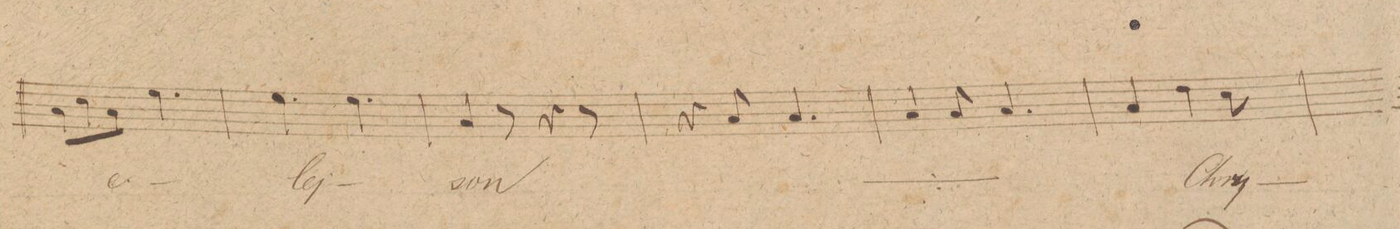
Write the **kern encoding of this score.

**kern	**text	**dynam
*I"Baſso	*	*
*clefF4	*	*
*k[]	*	*
*M6/8	*	*
8C\L	.	.
8E\	.	.
8C\J	-e-	.
4.G\	.	.
=66	=66	=66
4.G\	-lej-	.
4.G\	.	.
=67	=67	=67
4C/	-son	.
8r	.	.
4r	.	.
8r	.	.
=68	=68	=68
4r	.	.
8C/	.	.
4.C/	.	.
=69	=69	=69
4C/	.	.
8C/	{e-	.
4.C/	-lej-	.
=70	=70	=70
4.C/	-son}	.
4F\	Chry-	.
8E\	.	.
=71	=71	=71
*-	*-	*-
